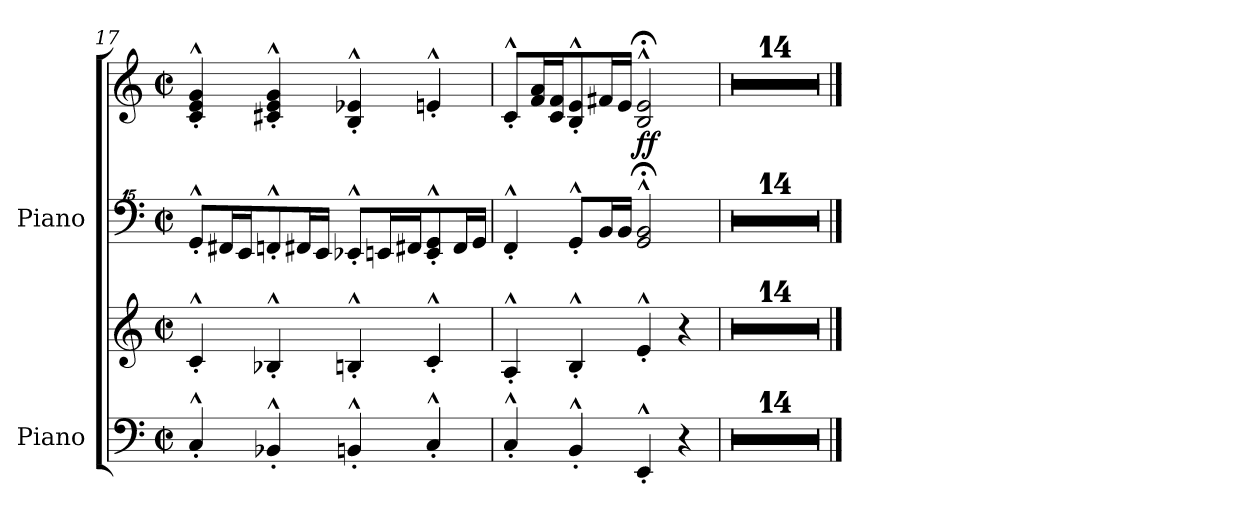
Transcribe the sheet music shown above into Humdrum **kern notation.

**kern	**kern	**kern	**kern	**dynam
*part2	*part2	*part1	*part1	*part1
*staff4	*staff3	*staff2	*staff1	*staff1/2
*I"Piano	*	*I"Piano	*	*
*I'Pno.	*	*I'Pno.	*	*
*clefF4	*clefG2	*clefF^^4	*clefG2	*
*k[]	*k[]	*k[]	*k[]	*
*C:	*C:	*C:	*C:	*
*M2/2	*M2/2	*M2/2	*M2/2	*
*met(c|)	*met(c|)	*met(c|)	*met(c|)	*
=17	=17	=17	=17	=17
4C'^^/	4c'^^/	8g'^^/L	4c/'^^ 4e/'^^ 4g/'^^	.
.	.	16f#X/L	.	.
.	.	16e/J	.	.
4BB-X'^^/	4B-X'^^/	8fn'^^/	4c#X/'^^ 4e/'^^ 4g/'^^	.
.	.	16f#X/L	.	.
.	.	16e/JJ	.	.
4BBn'^^/	4Bn'^^/	8e-X'^^/L	4B/'^^ 4e-X/'^^	.
.	.	16en/L	.	.
.	.	16f#X/J	.	.
4C'^^/	4c'^^/	8e/'^^ 8g/'^^	4en'^^/	.
.	.	16f#/L	.	.
.	.	16g/JJ	.	.
!!LO:PB:g=z
=18	=18	=18	=18	=18
4C'^^/	4A'^^/	4f'^^/	8c^^'/L	.
.	.	.	16f/ 16a/L	.
.	.	.	16c/ 16f/J	.
4BB'^^/	4B'^^/	8g'^^/L	8B/^^' 8e/^^'	.
.	.	16b/L	16f#X/L	.
.	.	16b/JJ	16e/JJ	.
!	!	!	!	!LO:DY:b
4EE'^^/	4e'^^/	2g/;<^^ 2b/;<^^	2B/;<^^ 2e/;<^^	ff
4r	4r	.	.	.
=19	=19	=19	=19	=19
1r	1r	1r	1r	.
=20	=20	=20	=20	=20
1r	1r	1r	1r	.
=21	=21	=21	=21	=21
1r	1r	1r	1r	.
=22	=22	=22	=22	=22
1r	1r	1r	1r	.
=23	=23	=23	=23	=23
1r	1r	1r	1r	.
=24	=24	=24	=24	=24
1r	1r	1r	1r	.
=25	=25	=25	=25	=25
1r	1r	1r	1r	.
=26	=26	=26	=26	=26
1r	1r	1r	1r	.
=27	=27	=27	=27	=27
1r	1r	1r	1r	.
=28	=28	=28	=28	=28
1r	1r	1r	1r	.
=29	=29	=29	=29	=29
1r	1r	1r	1r	.
=30	=30	=30	=30	=30
1r	1r	1r	1r	.
=31	=31	=31	=31	=31
1r	1r	1r	1r	.
=32	=32	=32	=32	=32
1r	1r	1r	1r	.
==	==	==	==	==
*-	*-	*-	*-	*-
